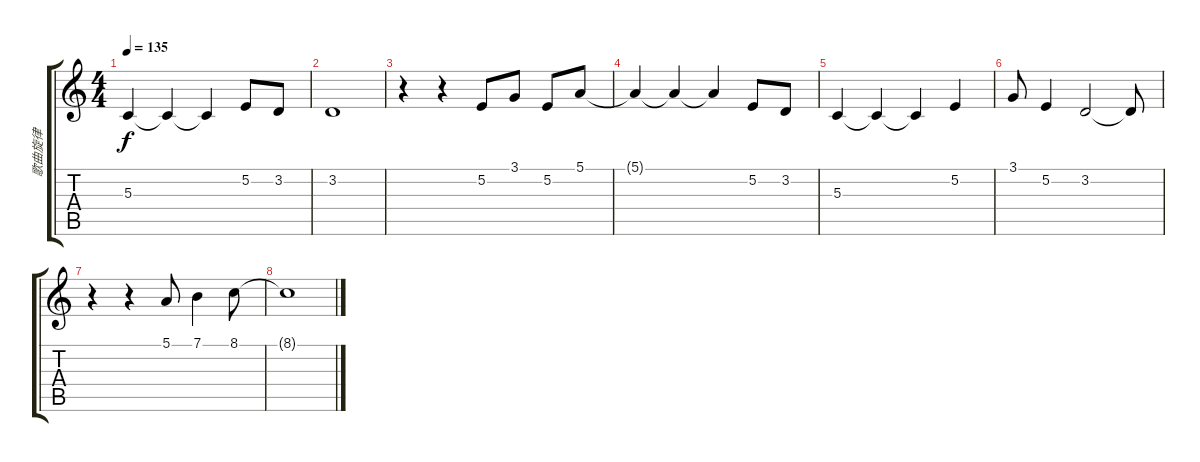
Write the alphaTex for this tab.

\track ("歌曲旋律" "歌曲旋律") {instrument fx8scifi}
\staff {score tabs}
\tuning (E4 B3 G3 D3 A2 E2) {hide}
\ts (4 4)
\tempo 135
\clef g2
\ks c
5.3.4{dy f} 5.3{t}.4 5.3{t}.4 5.2.8 3.2.8 |
3.2.1 |
r.4 r.4 5.2.8 3.1.8 5.2.8 5.1.8 |
5.1{t}.4 5.1{t}.4 5.1{t}.4 5.2.8 3.2.8 |
5.3.4 5.3{t}.4 5.3{t}.4 5.2.4 |
3.1.8 5.2.4 3.2.2 3.2{t}.8 |
r.4 r.4 5.1.8 7.1.4 8.1.8 |
8.1{t}.1
